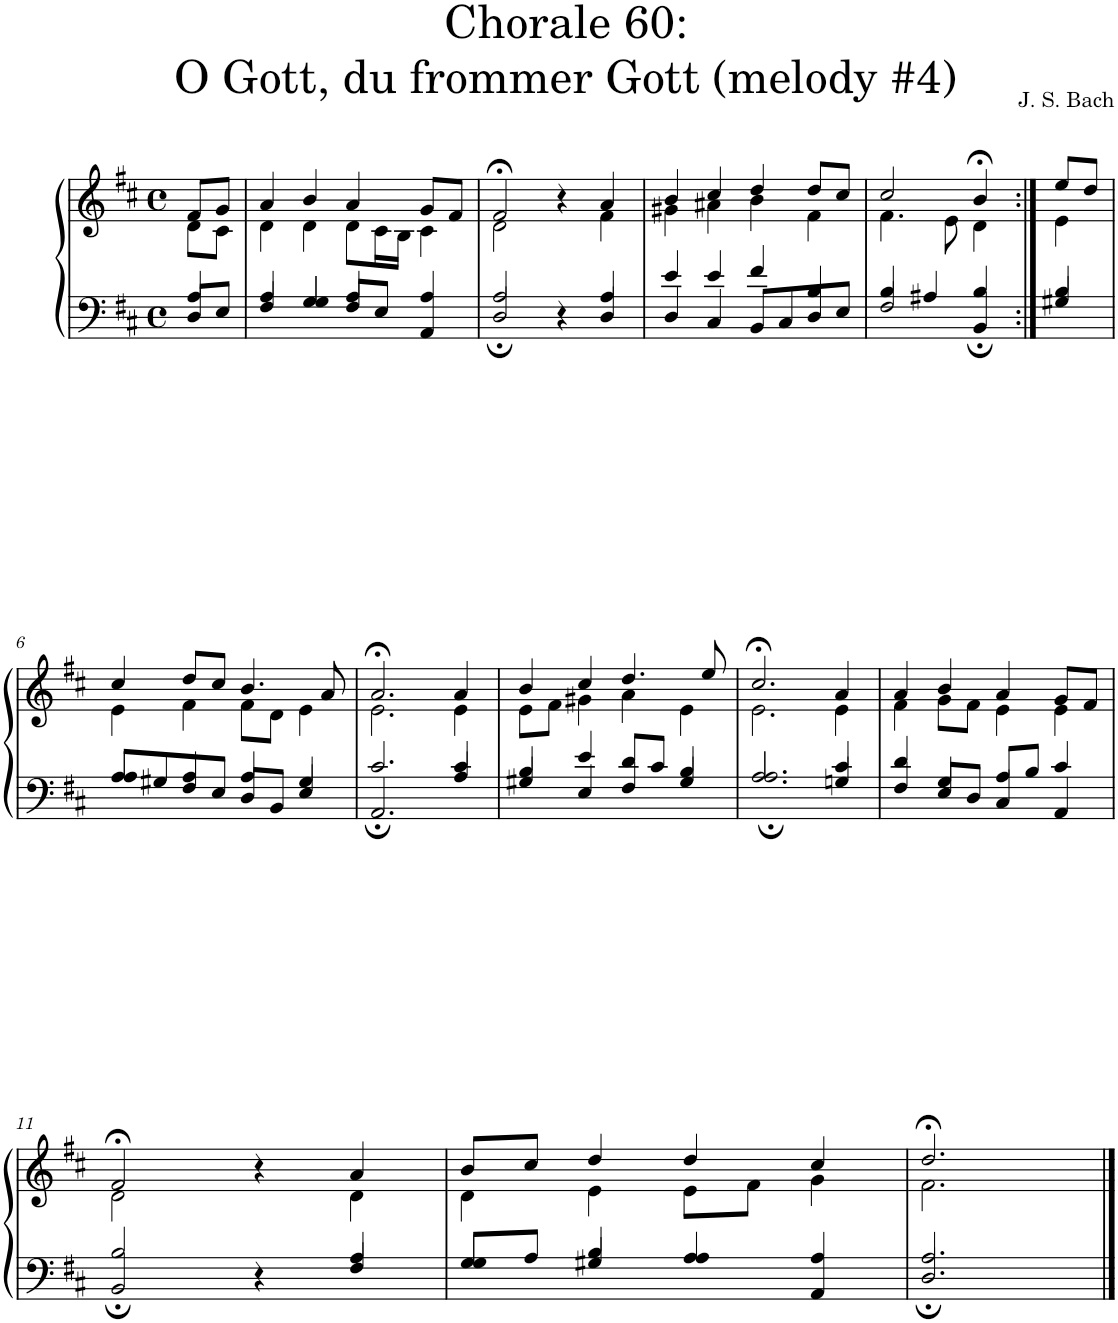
**kern	**kern
*part1	*part1
*staff2	*staff1
*I"S,A	*
*clefF4	*clefG2
*k[f#c#]	*k[f#c#]
*M4/4	*M4/4
*met(c)	*met(c)
=	=
*^	*^
4A/	8D/L	8f#/L	8d\L
.	8E/J	8g/J	8c#\J
=1	=1	=1	=1
4A/	4F#/	4a/	4d\
4G/	4G/	4b/	4d\
8F#/L	4A/	4a/	8d\L
8E/J	.	.	16c#\L
.	.	.	16B\JJ
4A/	4AA/	8g/L	4c#\
.	.	8f#/J	.
=2	=2	=2	=2
*	*^	*	*^
2A/	2ryy	2D;/	2f#;</	2d\	2ryy
4r	4ryy	4ryy	4r	4ryy	4ryy
4A/	4ryy	4D/	4a/	4f#\	4ryy
*	*v	*v	*	*	*
*	*	*	*v	*v
=3	=3	=3	=3
4e/	4D/	4b/	4g#X\
4e/	4C#/	4cc#/	4a#X\
4f#/	8BB/L	4dd/	4b\
.	8C#/	.	.
4B/	8D/	8dd/L	4f#\
.	8E/J	8cc#/J	.
=865	=865	=865	=865
4B/	2F#/	2cc#/	4.f#\
4A#X/	.	.	.
.	.	.	8e\
4B/	4BB;/	4b;</	4d\
=866:|!	=866:|!	=866:|!	=866:|!
4B/	4G#X/	8ee/L	4e\
.	.	8dd/J	.
!!LO:LB:g=z	!!
=6	=6	=6	=6
4A/	8A/L	4cc#/	4e\
.	8G#X/	.	.
4A/	8F#/	8dd/L	4f#\
.	8E/J	8cc#/J	.
4A/	8D/L	4.b/	8f#\L
.	8BB/J	.	8d\J
4G#/	4E/	.	4e\
.	.	8a/	.
=7	=7	=7	=7
2.c#/	2.AA;/	2.a;</	2.e\
4c#/	4A/	4a/	4e\
=8	=8	=8	=8
4B/	4G#X/	4b/	8e\L
.	.	.	8f#\J
4e/	4E/	4cc#/	4g#X\
8d/L	4F#/	4.dd/	4a\
8c#/J	.	.	.
4B/	4G#/	.	4e\
.	.	8ee/	.
=9	=9	=9	=9
2.A/	2.A;/	2.cc#;</	2.e\
4c#/	4Gn/	4a/	4e\
=10	=10	=10	=10
4d/	4F#/	4a/	4f#\
4G/	8E/L	4b/	8g\L
.	8D/J	.	8f#\J
8A/L	4C#/	4a/	4e\
8B/J	.	.	.
4c#/	4AA/	8g/L	4e\
.	.	8f#/J	.
!!LO:LB:g=z
=11	=11	=11	=11
*	*^	*	*^
2B/	2ryy	2BB;/	2f#;</	2d\	2ryy
4r	4ryy	4ryy	4r	4ryy	4ryy
4A/	4ryy	4F#/	4a/	4d\	4ryy
*	*v	*v	*	*	*
*	*	*	*v	*v
=12	=12	=12	=12
8G/L	4G/	8b/L	4d\
8A/J	.	8cc#/J	.
4B/	4G#X/	4dd/	4e\
4A/	4A/	4dd/	8e\L
.	.	.	8f#\J
4A/	4AA/	4cc#/	4g\
=13	=13	=13	=13
2.A/	2.D;/	2.dd;</	2.f#\
*v	*v	*	*
*	*v	*v
==	==
*-	*-
